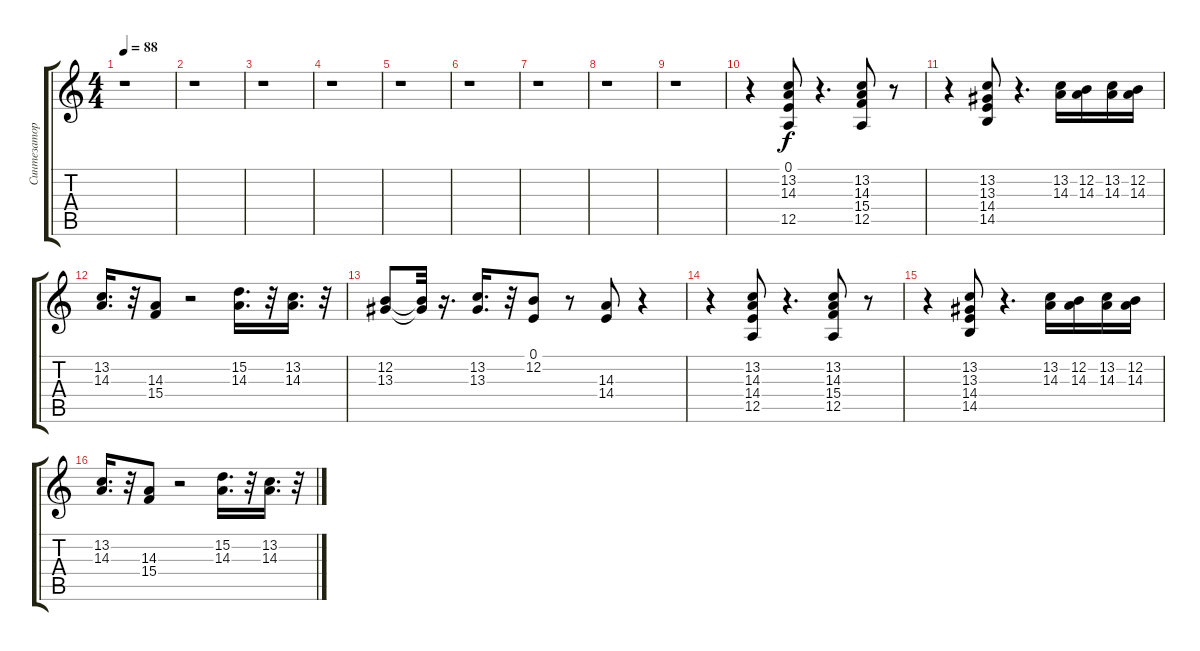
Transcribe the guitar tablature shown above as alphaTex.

\track ("Синтезатор" "Синтезатор") {instrument brasssection}
\staff {score tabs}
\tuning (E4 B3 G3 D3 A2 E2) {hide}
\ts (4 4)
\tempo 88
\clef g2
\ks c
r.1{dy f} |
r.1 |
r.1 |
r.1 |
r.1 |
r.1 |
r.1 |
r.1 |
r.1 |
r.4 (0.1 13.2 14.3 12.5).8 r.4{d} (13.2 14.3 15.4 12.5).8 r.8 |
r.4 (13.2 13.3 14.4 14.5).8 r.4{d} (13.2 14.3).16 (12.2 14.3).16 (13.2 14.3).16 (12.2 14.3).16 |
(13.2 14.3).16{d} r.32 (14.3 15.4).8 r.2 (15.2 14.3).16{d} r.32 (13.2 14.3).16{d} r.32 |
(12.2 13.3).8 (12.2{t} 13.3{t}).32 r.16{d} (13.2 13.3).16{d} r.32 (0.1 12.2).8 r.8 (14.3 14.4).8 r.4 |
r.4 (13.2 14.3 14.4 12.5).8 r.4{d} (13.2 14.3 15.4 12.5).8 r.8 |
r.4 (13.2 13.3 14.4 14.5).8 r.4{d} (13.2 14.3).16 (12.2 14.3).16 (13.2 14.3).16 (12.2 14.3).16 |
(13.2 14.3).16{d} r.32 (14.3 15.4).8 r.2 (15.2 14.3).16{d} r.32 (13.2 14.3).16{d} r.32
